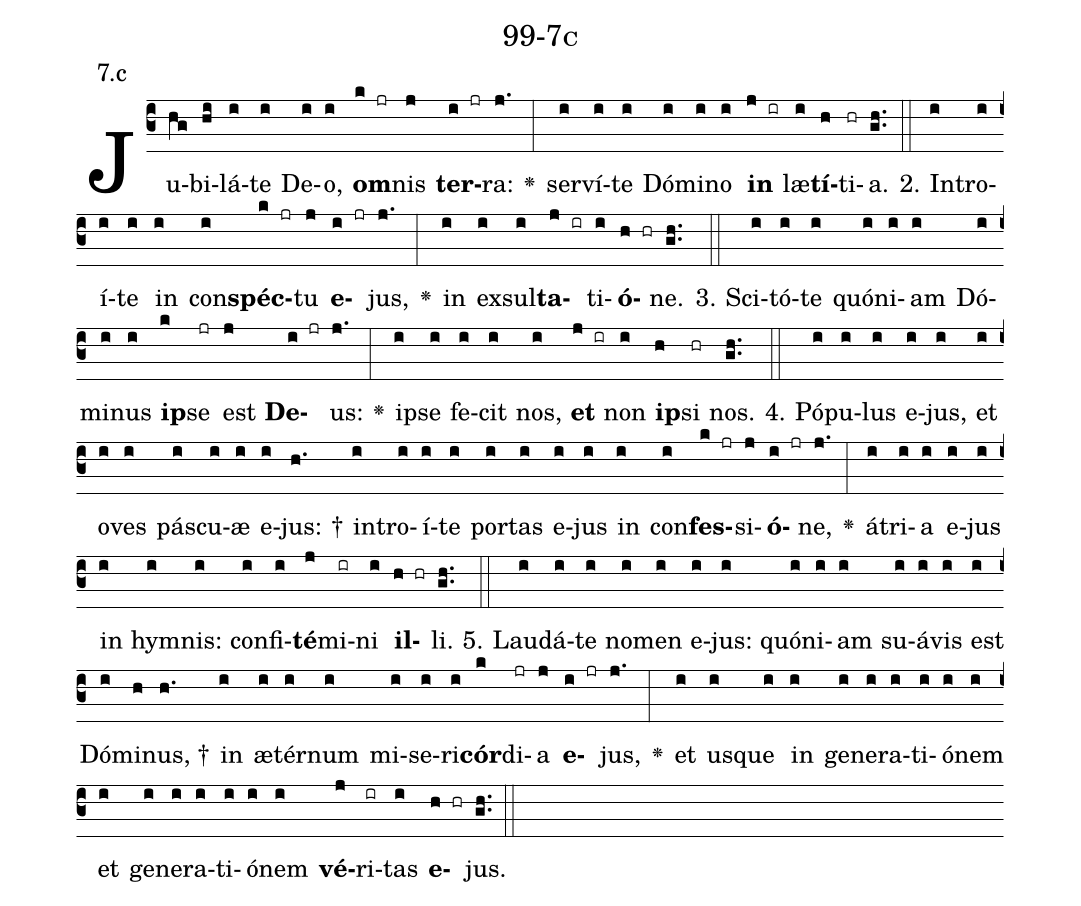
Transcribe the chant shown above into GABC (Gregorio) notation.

name: 99-7c;
annotation: 7.c;
%%
(c3)Ju(hg)bi(hi)lá(i)te(i) De(i)o,(i) <b>om</b>(k jr)nis(j) <b>ter</b>(i jr)ra:(j.) <v>\greheightstar</v>(:) ser(i)ví(i)te(i) Dó(i)mi(i)no(i) <b>in</b>(j ir) læ(i)<b>tí</b>(h)ti(hr)a.(gh..) (::)
2. In(i)tro(i)í(i)te(i) in(i) con(i)<b>spéc</b>(k jr)tu(j) <b>e</b>(i jr)jus,(j.) <v>\greheightstar</v>(:) in(i) ex(i)sul(i)<b>ta</b>(j ir)ti(i)<b>ó</b>(h hr)ne.(gh..) (::)
3. Sci(i)tó(i)te(i) quón(i)i(i)am(i) Dó(i)mi(i)nus(i) <b>ip</b>(k)se(jr) est(j) <b>De</b>(i jr)us:(j.) <v>\greheightstar</v>(:) ip(i)se(i) fe(i)cit(i) nos,(i) <b>et</b>(j ir) non(i) <b>ip</b>(h)si(hr) nos.(gh..) (::)
4. Pó(i)pu(i)lus(i) e(i)jus,(i) et(i) o(i)ves(i) pás(i)cu(i)æ(i) e(i)jus: †(h.) in(i)tro(i)í(i)te(i) por(i)tas(i) e(i)jus(i) in(i) con(i)<b>fes</b>(k jr)si(j)<b>ó</b>(i jr)ne,(j.) <v>\greheightstar</v>(:) á(i)tri(i)a(i) e(i)jus(i) in(i) hym(i)nis:(i) con(i)fi(i)<b>té</b>(j)mi(ir)ni(i) <b>il</b>(h hr)li.(gh..) (::)
5. Lau(i)dá(i)te(i) no(i)men(i) e(i)jus:(i) quón(i)i(i)am(i) su(i)á(i)vis(i) est(i) Dó(i)mi(h)nus, †(h.) in(i) æ(i)tér(i)num(i) mi(i)se(i)ri(i)<b>cór</b>(k)di(jr)a(j) <b>e</b>(i jr)jus,(j.) <v>\greheightstar</v>(:) et(i) us(i)que(i) in(i) ge(i)ne(i)ra(i)ti(i)ó(i)nem(i) et(i) ge(i)ne(i)ra(i)ti(i)ó(i)nem(i) <b>vé</b>(j)ri(ir)tas(i) <b>e</b>(h hr)jus.(gh..) (::)
